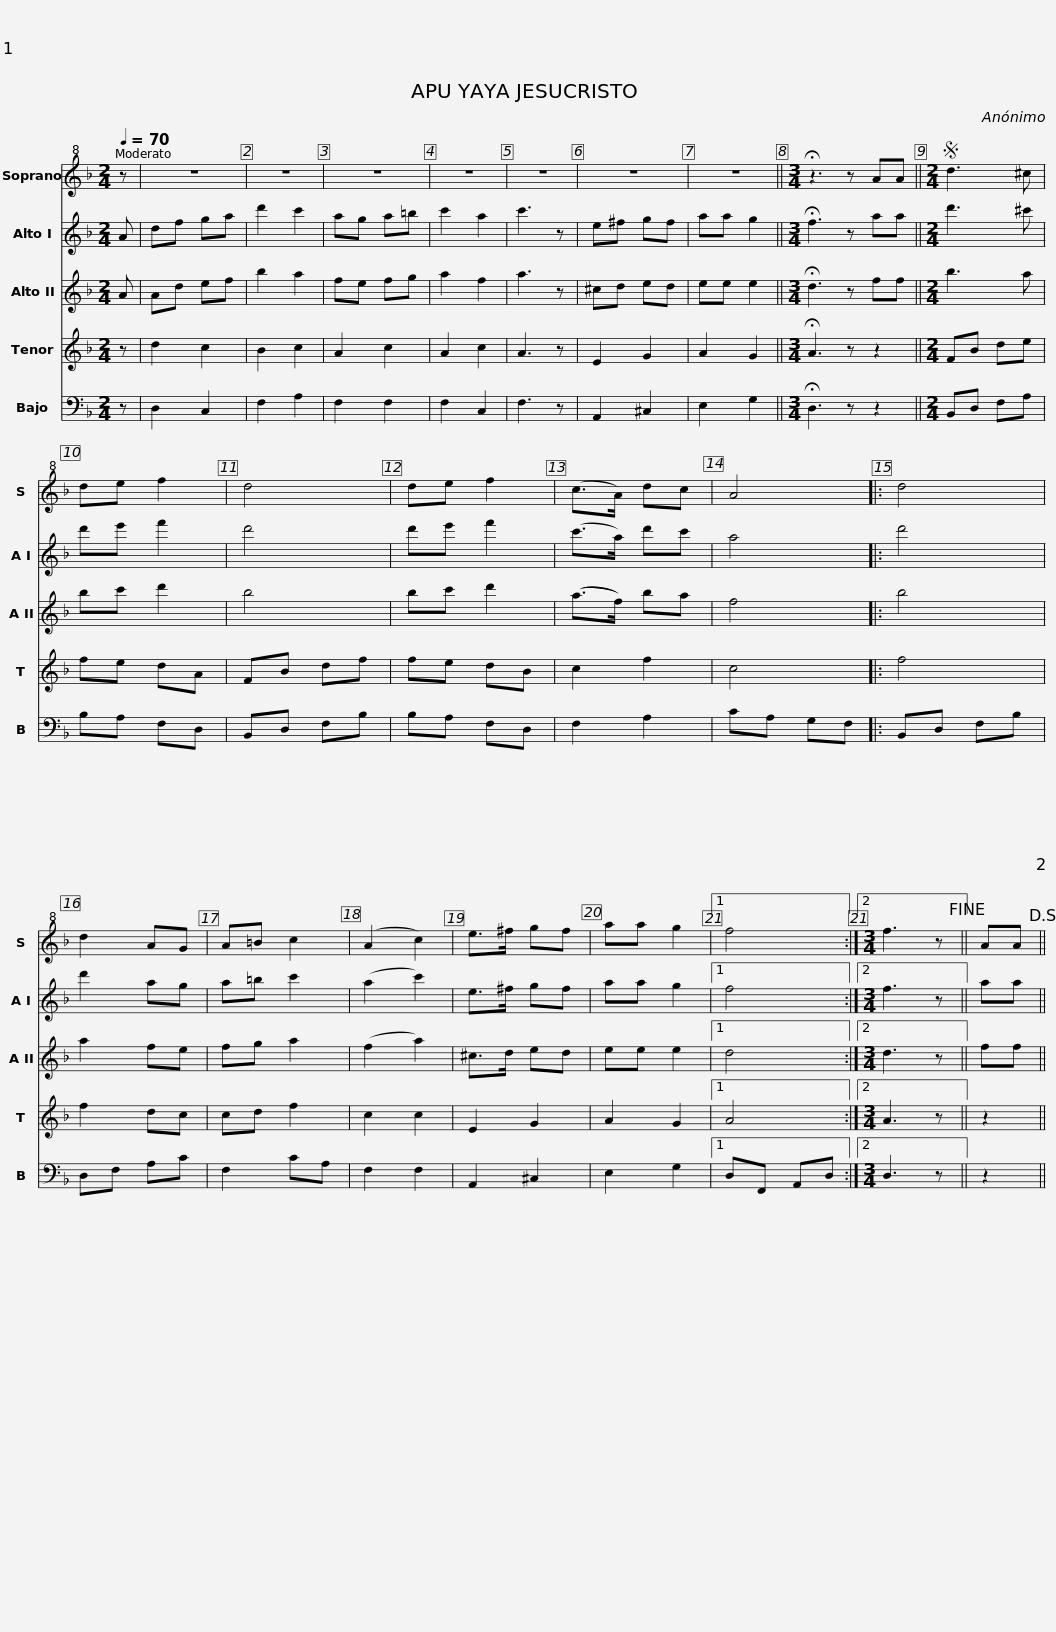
X:1
%%score 1 2 3 4 5
L:1/8
Q:1/4=70
M:2/4
I:linebreak $
K:F
V:1 treble+8
V:2 treble
V:3 treble
V:4 treble
V:5 bass
V:1
 z | z4 | z4 | z4 |$ z4 | %5
 z4 | z4 | z4 ||$[M:3/4] !fermata!z3 z AA ||[M:2/4]S d3 ^c | %10
 de f2 | d4 |$ de f2 | (c>A) dc | A4 |: %15
 d4 |$ d2 AG | A=B c2 | (A2 c2) | e>^f gf |$ %20
 aa g2 |1 f4 :|2[M:3/4] f3 z!fine! || AA!D.S.! || %24
V:2
 A | df ga | d'2 c'2 | ag a=b |$ c'2 a2 | %5
 c'3 z | e^f gf | aa g2 ||$[M:3/4] !fermata!f3 z aa ||[M:2/4] d'3 ^c' | %10
 d'e' f'2 | d'4 |$ d'e' f'2 | (c'>a) d'c' | a4 |: %15
 d'4 |$ d'2 ag | a=b c'2 | (a2 c'2) | e>^f gf |$ %20
 aa g2 |1 f4 :|2[M:3/4] f3 z || aa || %24
V:3
 A | Ad ef | b2 a2 | fe fg |$ a2 f2 | %5
 a3 z | ^cd ed | ee e2 ||$[M:3/4] !fermata!d3 z ff ||[M:2/4] b3 a | %10
 bc' d'2 | b4 |$ bc' d'2 | ((a>f)) ba | f4 |: %15
 b4 |$ a2 fe | fg a2 | (f2 a2) | ^c>d ed |$ %20
 ee e2 |1 d4 :|2[M:3/4] d3 z || ff || %24
V:4
 z | d2 c2 | B2 c2 | A2 c2 |$ A2 c2 | %5
 A3 z | E2 G2 | A2 G2 ||$[M:3/4] !fermata!A3 z z2 ||[M:2/4] FB de | %10
 fe dA | FB df |$ fe dB | c2 f2 | c4 |: %15
 f4 |$ f2 dc | cd f2 | c2 c2 | E2 G2 |$ %20
 A2 G2 |1 A4 :|2[M:3/4] A3 z || z2 || %24
V:5
 z | D,2 C,2 | F,2 A,2 | F,2 F,2 |$ F,2 C,2 | %5
 F,3 z | A,,2 ^C,2 | E,2 G,2 ||$[M:3/4] !fermata!D,3 z z2 ||[M:2/4] B,,D, F,A, | %10
 B,A, F,D, | B,,D, F,B, |$ B,A, F,D, | F,2 A,2 | CA, G,F, |: %15
 B,,D, F,B, |$ D,F, A,C | F,2 CA, | F,2 F,2 | A,,2 ^C,2 |$ %20
 E,2 G,2 |1 D,F,, A,,D, :|2[M:3/4] D,3 z || z2 || %24
